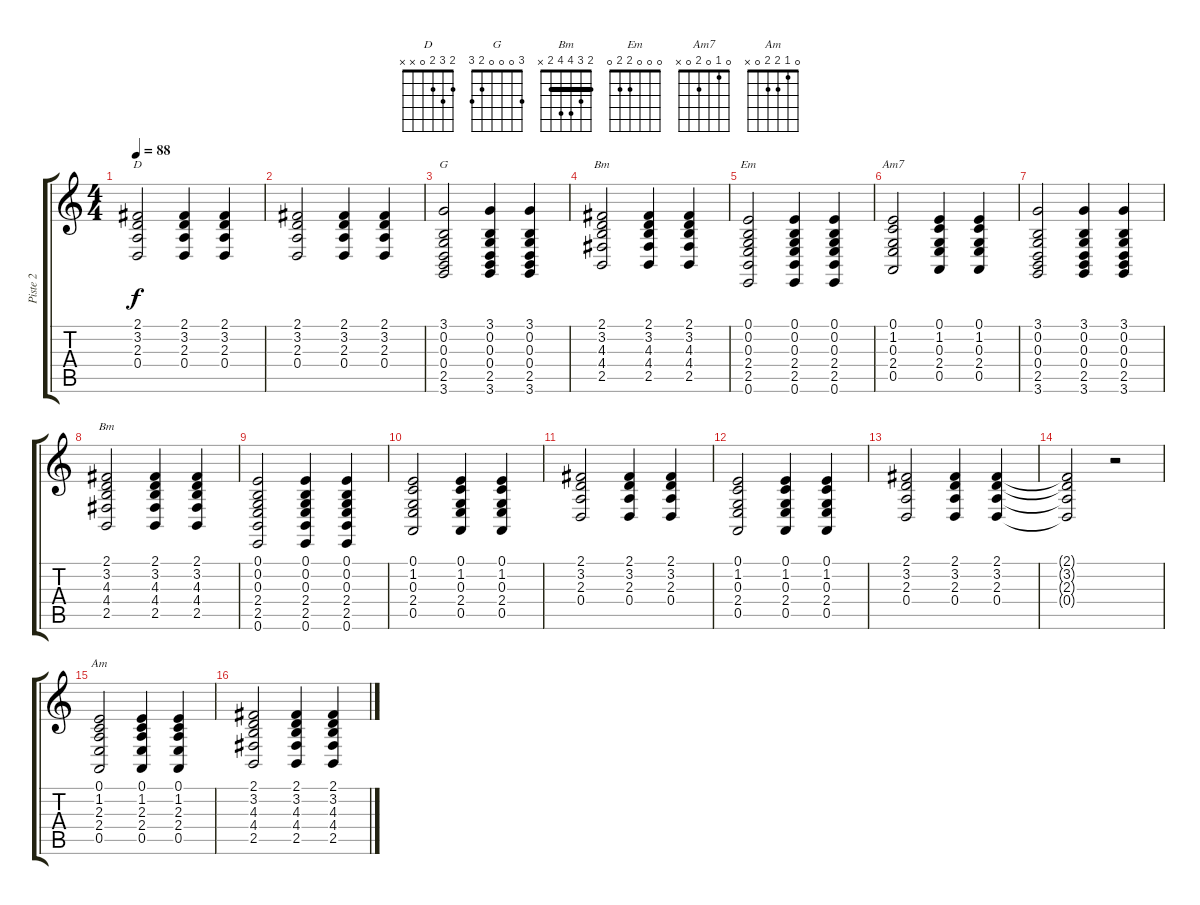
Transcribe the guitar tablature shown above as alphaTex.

\track ("Piste 2" "Piste 2") {instrument electricpiano1}
\staff {score tabs}
\tuning (E4 B3 G3 D3 A2 E2) {hide}
\chord ("D" 2 3 2 0 x x)
\chord ("G" 3 0 0 0 2 3)
\chord ("Bm" 2 3 4 4 2 x) {firstfret 2 barre 2}
\chord ("Em" 0 0 0 2 2 0)
\chord ("Am7" 0 1 0 2 0 x)
\chord ("Bm" 2 3 4 4 2 x) {barre 2}
\chord ("Am" 0 1 2 2 0 x)
\ts (4 4)
\tempo 88
\clef g2
\ks c
(2.1 3.2 2.3 0.4).2{ch "D" dy f} (2.1 3.2 2.3 0.4).4 (2.1 3.2 2.3 0.4).4 |
(2.1 3.2 2.3 0.4).2 (2.1 3.2 2.3 0.4).4 (2.1 3.2 2.3 0.4).4 |
(3.1 0.2 0.3 0.4 2.5 3.6).2{ch "G"} (3.1 0.2 0.3 0.4 2.5 3.6).4 (3.1 0.2 0.3 0.4 2.5 3.6).4 |
(2.1 3.2 4.3 4.4 2.5).2{ch "Bm"} (2.1 3.2 4.3 4.4 2.5).4 (2.1 3.2 4.3 4.4 2.5).4 |
(0.1 0.2 0.3 2.4 2.5 0.6).2{ch "Em"} (0.1 0.2 0.3 2.4 2.5 0.6).4 (0.1 0.2 0.3 2.4 2.5 0.6).4 |
(0.1 1.2 0.3 2.4 0.5).2{ch "Am7"} (0.1 1.2 0.3 2.4 0.5).4 (0.1 1.2 0.3 2.4 0.5).4 |
(3.1 0.2 0.3 0.4 2.5 3.6).2 (3.1 0.2 0.3 0.4 2.5 3.6).4 (3.1 0.2 0.3 0.4 2.5 3.6).4 |
(2.1 3.2 4.3 4.4 2.5).2{ch "Bm"} (2.1 3.2 4.3 4.4 2.5).4 (2.1 3.2 4.3 4.4 2.5).4 |
(0.1 0.2 0.3 2.4 2.5 0.6).2 (0.1 0.2 0.3 2.4 2.5 0.6).4 (0.1 0.2 0.3 2.4 2.5 0.6).4 |
(0.1 1.2 0.3 2.4 0.5).2 (0.1 1.2 0.3 2.4 0.5).4 (0.1 1.2 0.3 2.4 0.5).4 |
(2.1 3.2 2.3 0.4).2 (2.1 3.2 2.3 0.4).4 (2.1 3.2 2.3 0.4).4 |
(0.1 1.2 0.3 2.4 0.5).2 (0.1 1.2 0.3 2.4 0.5).4 (0.1 1.2 0.3 2.4 0.5).4 |
(2.1 3.2 2.3 0.4).2 (2.1 3.2 2.3 0.4).4 (2.1 3.2 2.3 0.4).4 |
(2.1{t} 3.2{t} 2.3{t} 0.4{t}).2 r.2 |
(0.1 1.2 2.3 2.4 0.5).2{ch "Am"} (0.1 1.2 2.3 2.4 0.5).4 (0.1 1.2 2.3 2.4 0.5).4 |
(2.1 3.2 4.3 4.4 2.5).2 (2.1 3.2 4.3 4.4 2.5).4 (2.1 3.2 4.3 4.4 2.5).4
